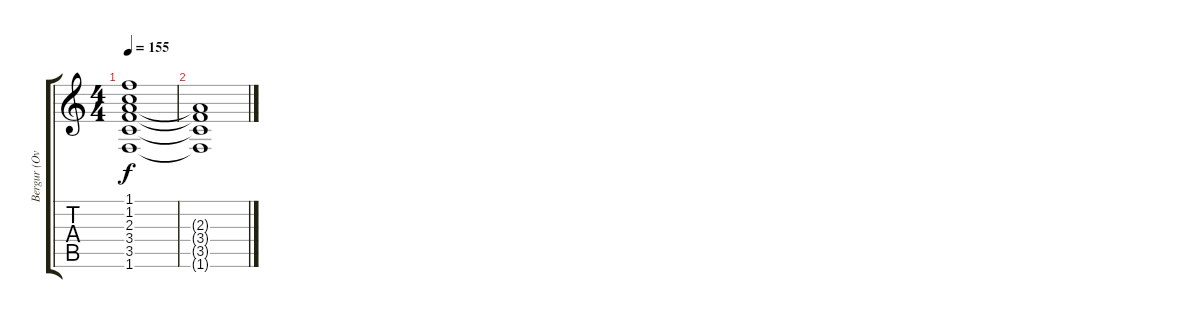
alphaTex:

\track ("Bergur (Overdrive Guitar)" "Bergur (Ov") {instrument overdrivenguitar}
\staff {score tabs}
\tuning (E4 B3 G3 D3 A2 E2) {hide}
\ts (4 4)
\tempo 155
\clef g2
\ks c
(1.1{t} 1.2{t} 2.3{t} 3.4{t} 3.5{t} 1.6{t}).1{dy f} |
(2.3{t} 3.4{t} 3.5{t} 1.6{t}).1
